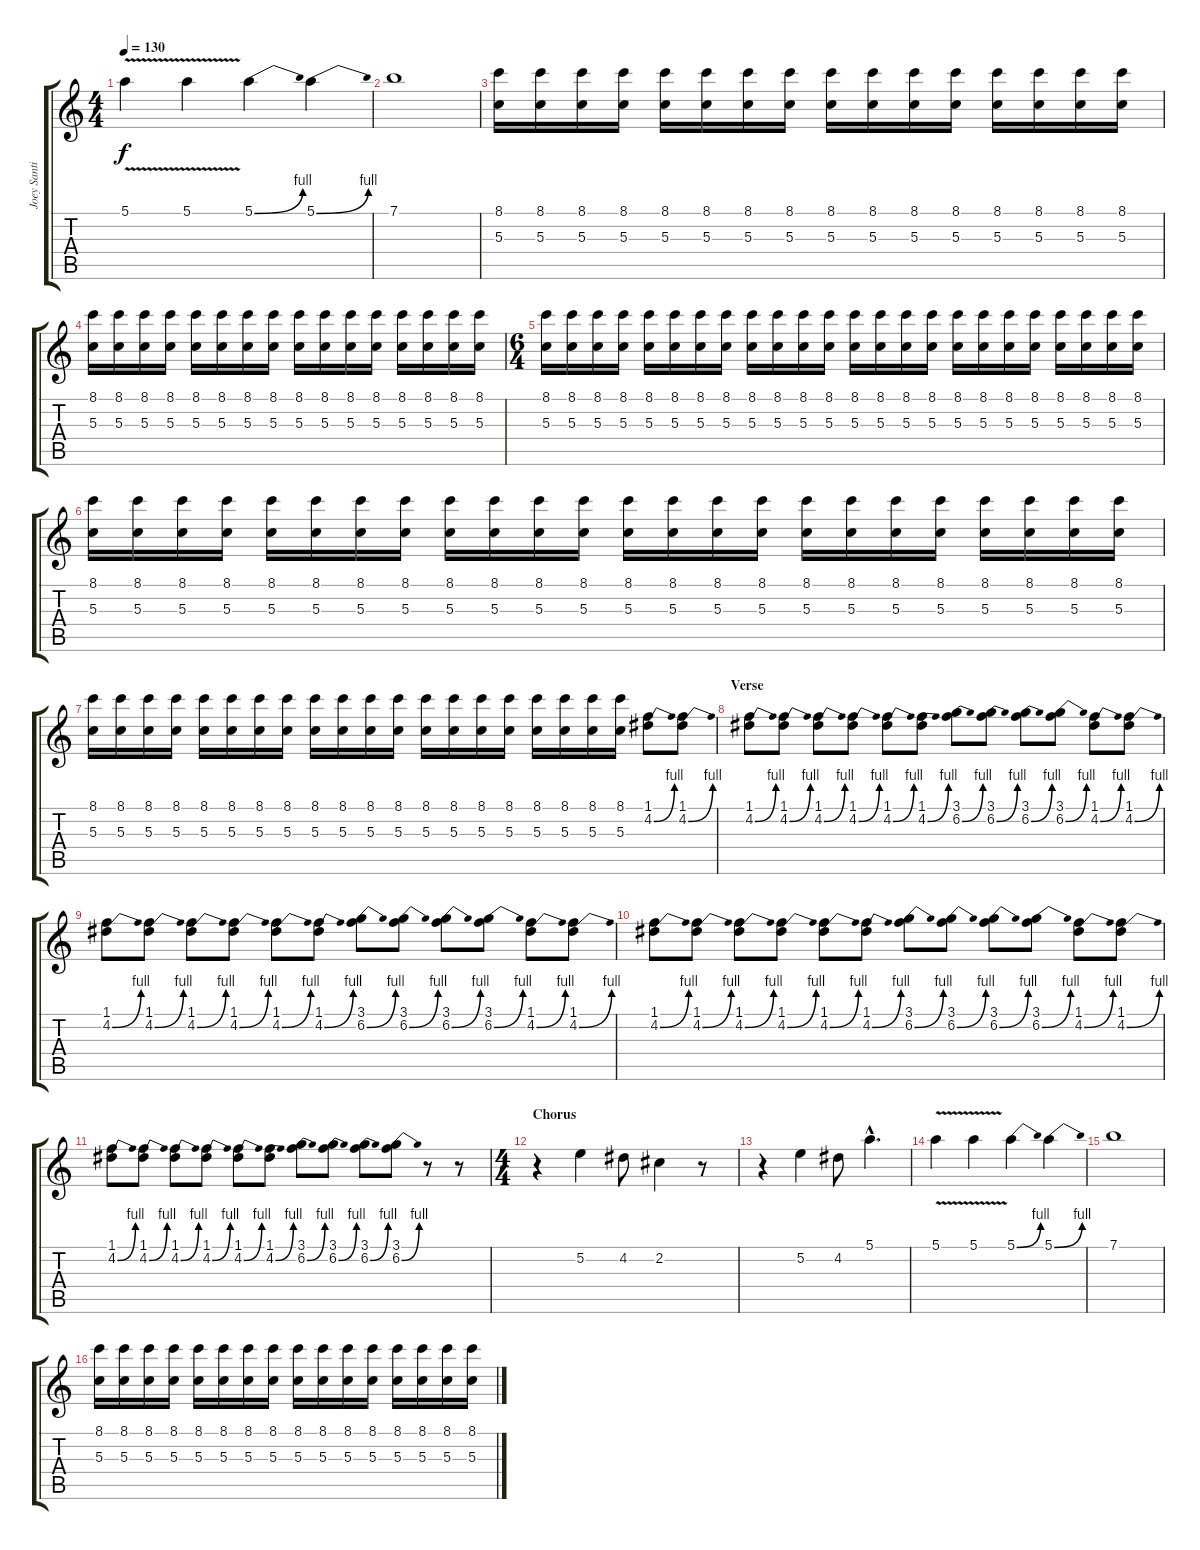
\track ("Joey Santiago" "Joey Santi") {instrument overdrivenguitar}
\staff {score tabs}
\tuning (E4 B3 G3 D3 A2 E2) {hide}
\ts (4 4)
\tempo 130
\clef g2
\ks c
5.1{v}.4{dy f} 5.1{v}.4 5.1{be (bend 0 0 60 4)}.4 5.1{be (bend 0 0 60 4)}.4 |
7.1.1 |
(8.1 5.3).16 (8.1 5.3).16 (8.1 5.3).16 (8.1 5.3).16 (8.1 5.3).16 (8.1 5.3).16 (8.1 5.3).16 (8.1 5.3).16 (8.1 5.3).16 (8.1 5.3).16 (8.1 5.3).16 (8.1 5.3).16 (8.1 5.3).16 (8.1 5.3).16 (8.1 5.3).16 (8.1 5.3).16 |
(8.1 5.3).16 (8.1 5.3).16 (8.1 5.3).16 (8.1 5.3).16 (8.1 5.3).16 (8.1 5.3).16 (8.1 5.3).16 (8.1 5.3).16 (8.1 5.3).16 (8.1 5.3).16 (8.1 5.3).16 (8.1 5.3).16 (8.1 5.3).16 (8.1 5.3).16 (8.1 5.3).16 (8.1 5.3).16 |
\ts (6 4)
(8.1 5.3).16 (8.1 5.3).16 (8.1 5.3).16 (8.1 5.3).16 (8.1 5.3).16 (8.1 5.3).16 (8.1 5.3).16 (8.1 5.3).16 (8.1 5.3).16 (8.1 5.3).16 (8.1 5.3).16 (8.1 5.3).16 (8.1 5.3).16 (8.1 5.3).16 (8.1 5.3).16 (8.1 5.3).16 (8.1 5.3).16 (8.1 5.3).16 (8.1 5.3).16 (8.1 5.3).16 (8.1 5.3).16 (8.1 5.3).16 (8.1 5.3).16 (8.1 5.3).16 |
(8.1 5.3).16 (8.1 5.3).16 (8.1 5.3).16 (8.1 5.3).16 (8.1 5.3).16 (8.1 5.3).16 (8.1 5.3).16 (8.1 5.3).16 (8.1 5.3).16 (8.1 5.3).16 (8.1 5.3).16 (8.1 5.3).16 (8.1 5.3).16 (8.1 5.3).16 (8.1 5.3).16 (8.1 5.3).16 (8.1 5.3).16 (8.1 5.3).16 (8.1 5.3).16 (8.1 5.3).16 (8.1 5.3).16 (8.1 5.3).16 (8.1 5.3).16 (8.1 5.3).16 |
(8.1 5.3).16 (8.1 5.3).16 (8.1 5.3).16 (8.1 5.3).16 (8.1 5.3).16 (8.1 5.3).16 (8.1 5.3).16 (8.1 5.3).16 (8.1 5.3).16 (8.1 5.3).16 (8.1 5.3).16 (8.1 5.3).16 (8.1 5.3).16 (8.1 5.3).16 (8.1 5.3).16 (8.1 5.3).16 (8.1 5.3).16 (8.1 5.3).16 (8.1 5.3).16 (8.1 5.3).16 (1.1 4.2{be (bend 0 0 60 4)}).8 (1.1 4.2{be (bend 0 0 60 4)}).8 |
\section ("" "Verse")
(1.1 4.2{be (bend 0 0 60 4)}).8 (1.1 4.2{be (bend 0 0 60 4)}).8 (1.1 4.2{be (bend 0 0 60 4)}).8 (1.1 4.2{be (bend 0 0 60 4)}).8 (1.1 4.2{be (bend 0 0 60 4)}).8 (1.1 4.2{be (bend 0 0 60 4)}).8 (3.1 6.2{be (bend 0 0 60 4)}).8 (3.1 6.2{be (bend 0 0 60 4)}).8 (3.1 6.2{be (bend 0 0 60 4)}).8 (3.1 6.2{be (bend 0 0 60 4)}).8 (1.1 4.2{be (bend 0 0 60 4)}).8 (1.1 4.2{be (bend 0 0 60 4)}).8 |
(1.1 4.2{be (bend 0 0 60 4)}).8 (1.1 4.2{be (bend 0 0 60 4)}).8 (1.1 4.2{be (bend 0 0 60 4)}).8 (1.1 4.2{be (bend 0 0 60 4)}).8 (1.1 4.2{be (bend 0 0 60 4)}).8 (1.1 4.2{be (bend 0 0 60 4)}).8 (3.1 6.2{be (bend 0 0 60 4)}).8 (3.1 6.2{be (bend 0 0 60 4)}).8 (3.1 6.2{be (bend 0 0 60 4)}).8 (3.1 6.2{be (bend 0 0 60 4)}).8 (1.1 4.2{be (bend 0 0 60 4)}).8 (1.1 4.2{be (bend 0 0 60 4)}).8 |
(1.1 4.2{be (bend 0 0 60 4)}).8 (1.1 4.2{be (bend 0 0 60 4)}).8 (1.1 4.2{be (bend 0 0 60 4)}).8 (1.1 4.2{be (bend 0 0 60 4)}).8 (1.1 4.2{be (bend 0 0 60 4)}).8 (1.1 4.2{be (bend 0 0 60 4)}).8 (3.1 6.2{be (bend 0 0 60 4)}).8 (3.1 6.2{be (bend 0 0 60 4)}).8 (3.1 6.2{be (bend 0 0 60 4)}).8 (3.1 6.2{be (bend 0 0 60 4)}).8 (1.1 4.2{be (bend 0 0 60 4)}).8 (1.1 4.2{be (bend 0 0 60 4)}).8 |
(1.1 4.2{be (bend 0 0 60 4)}).8 (1.1 4.2{be (bend 0 0 60 4)}).8 (1.1 4.2{be (bend 0 0 60 4)}).8 (1.1 4.2{be (bend 0 0 60 4)}).8 (1.1 4.2{be (bend 0 0 60 4)}).8 (1.1 4.2{be (bend 0 0 60 4)}).8 (3.1 6.2{be (bend 0 0 60 4)}).8 (3.1 6.2{be (bend 0 0 60 4)}).8 (3.1 6.2{be (bend 0 0 60 4)}).8 (3.1 6.2{be (bend 0 0 60 4)}).8 r.8 r.8 |
\ts (4 4)
\section ("" "Chorus")
r.4 5.2.4 4.2.8 2.2.4 r.8 |
r.4 5.2.4 4.2.8 5.1{hac}.4{d} |
5.1{v}.4 5.1{v}.4 5.1{be (bend 0 0 60 4)}.4 5.1{be (bend 0 0 60 4)}.4 |
7.1.1 |
(8.1 5.3).16 (8.1 5.3).16 (8.1 5.3).16 (8.1 5.3).16 (8.1 5.3).16 (8.1 5.3).16 (8.1 5.3).16 (8.1 5.3).16 (8.1 5.3).16 (8.1 5.3).16 (8.1 5.3).16 (8.1 5.3).16 (8.1 5.3).16 (8.1 5.3).16 (8.1 5.3).16 (8.1 5.3).16
